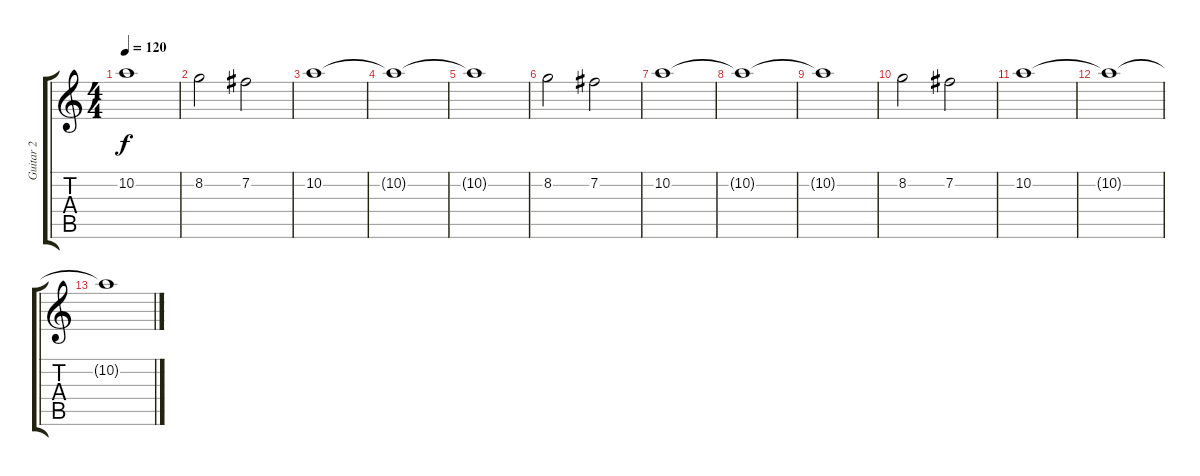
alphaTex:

\track ("Guitar 2" "Guitar 2") {instrument distortionguitar}
\staff {score tabs}
\tuning (E4 B3 G3 D3 A2 E2) {hide}
\ts (4 4)
\tempo 120
\clef g2
\ks c
10.2{t}.1{dy f} |
8.2.2 7.2.2 |
10.2.1 |
10.2{t}.1 |
10.2{t}.1 |
8.2.2 7.2.2 |
10.2.1 |
10.2{t}.1 |
10.2{t}.1 |
8.2.2 7.2.2 |
10.2.1 |
10.2{t}.1 |
10.2{t}.1
